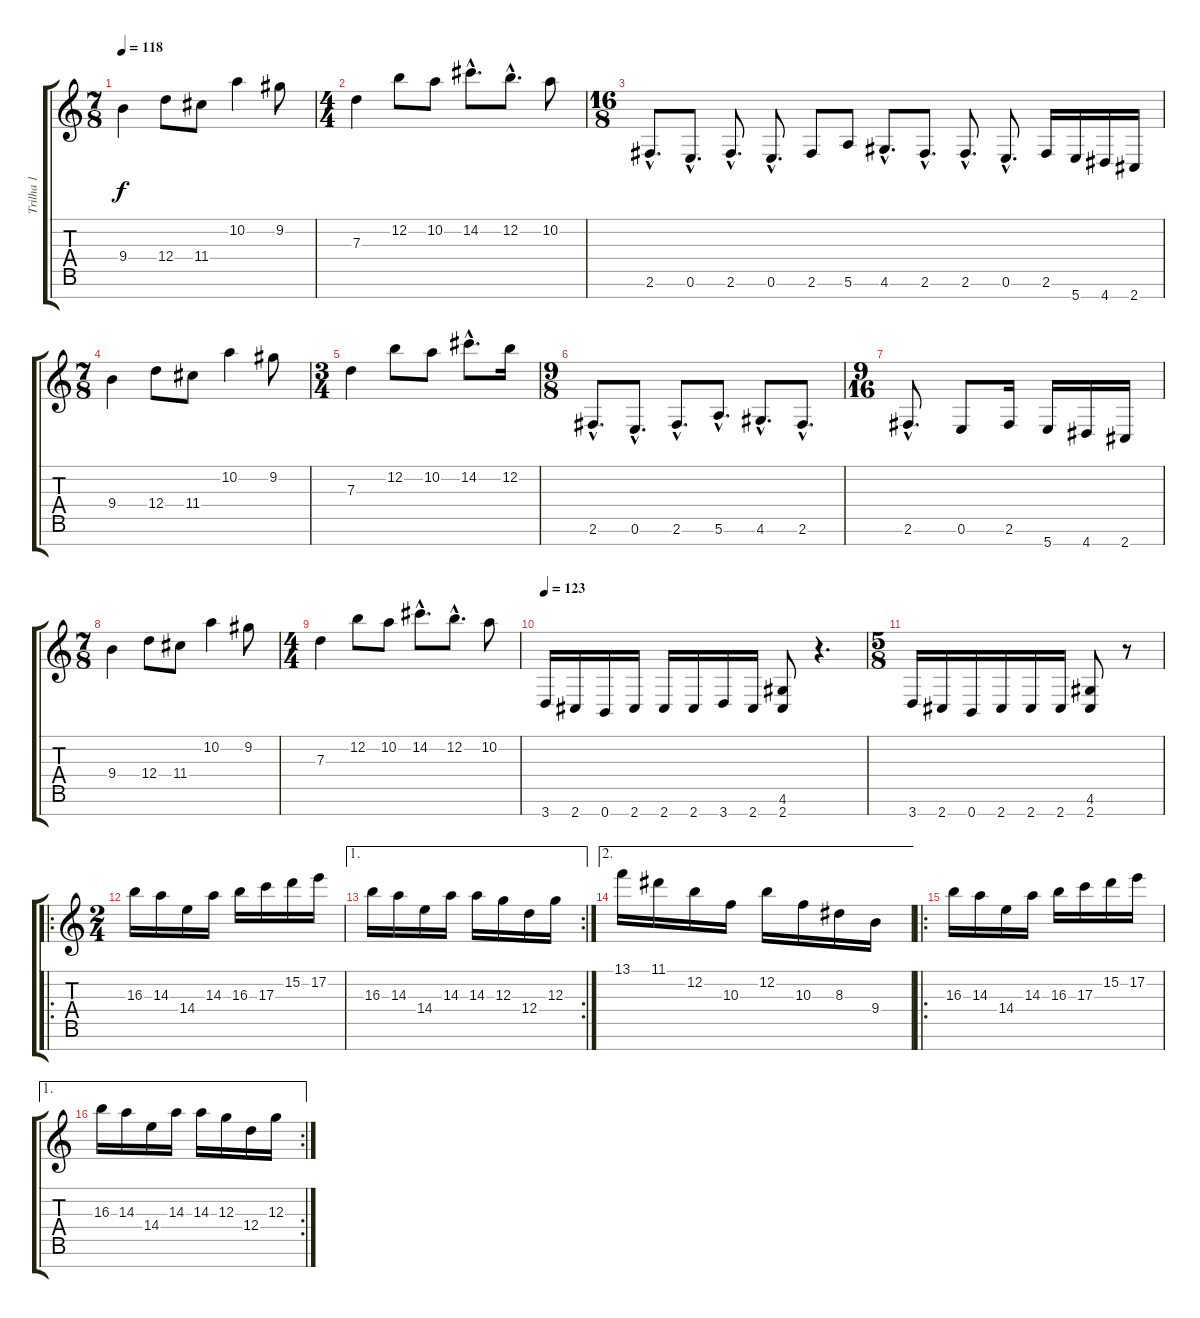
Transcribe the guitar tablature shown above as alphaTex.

\track ("Trilha 1" "Trilha 1") {instrument distortionguitar}
\staff {score tabs}
\tuning (E4 B3 G3 D3 A2 E2 B1) {hide}
\ts (7 8)
\tempo 118
\clef g2
\ks c
9.4.4{dy f} 12.4.8 11.4.8 10.2.4 9.2.8 |
\ts (4 4)
7.3.4 12.2.8 10.2.8 14.2{hac}.8{d} 12.2{hac}.8{d} 10.2.8 |
\ts (16 8)
2.6{hac}.8{d} 0.6{hac}.8{d} 2.6{hac}.8{d} 0.6{hac}.8{d} 2.6.8 5.6.8 4.6{hac}.8{d} 2.6{hac}.8{d} 2.6{hac}.8{d} 0.6{hac}.8{d} 2.6.16 5.7.16 4.7.16 2.7.16 |
\ts (7 8)
9.4.4 12.4.8 11.4.8 10.2.4 9.2.8 |
\ts (3 4)
7.3.4 12.2.8 10.2.8 14.2{hac}.8{d} 12.2.16 |
\ts (9 8)
2.6{hac}.8{d} 0.6{hac}.8{d} 2.6{hac}.8{d} 5.6{hac}.8{d} 4.6{hac}.8{d} 2.6{hac}.8{d} |
\ts (9 16)
2.6{hac}.8{d} 0.6.8 2.6.16 5.7.16 4.7.16 2.7.16 |
\ts (7 8)
9.4.4 12.4.8 11.4.8 10.2.4 9.2.8 |
\ts (4 4)
7.3.4 12.2.8 10.2.8 14.2{hac}.8{d} 12.2{hac}.8{d} 10.2.8 |
\tempo 123
3.7.16 2.7.16 0.7.16 2.7.16 2.7.16 2.7.16 3.7.16 2.7.16 (4.6 2.7).8 r.4{d} |
\ts (5 8)
3.7.16 2.7.16 0.7.16 2.7.16 2.7.16 2.7.16 (4.6 2.7).8 r.8 |
\ro
\ts (2 4)
16.3.16 14.3.16 14.4.16 14.3.16 16.3.16 17.3.16 15.2.16 17.2.16 |
\ae 1
\rc 2
16.3.16 14.3.16 14.4.16 14.3.16 14.3.16 12.3.16 12.4.16 12.3.16 |
\ae 2
13.1.16 11.1.16 12.2.16 10.3.16 12.2.16 10.3.16 8.3.16 9.4.16 |
\ro
16.3.16 14.3.16 14.4.16 14.3.16 16.3.16 17.3.16 15.2.16 17.2.16 |
\ae 1
\rc 2
16.3.16 14.3.16 14.4.16 14.3.16 14.3.16 12.3.16 12.4.16 12.3.16
